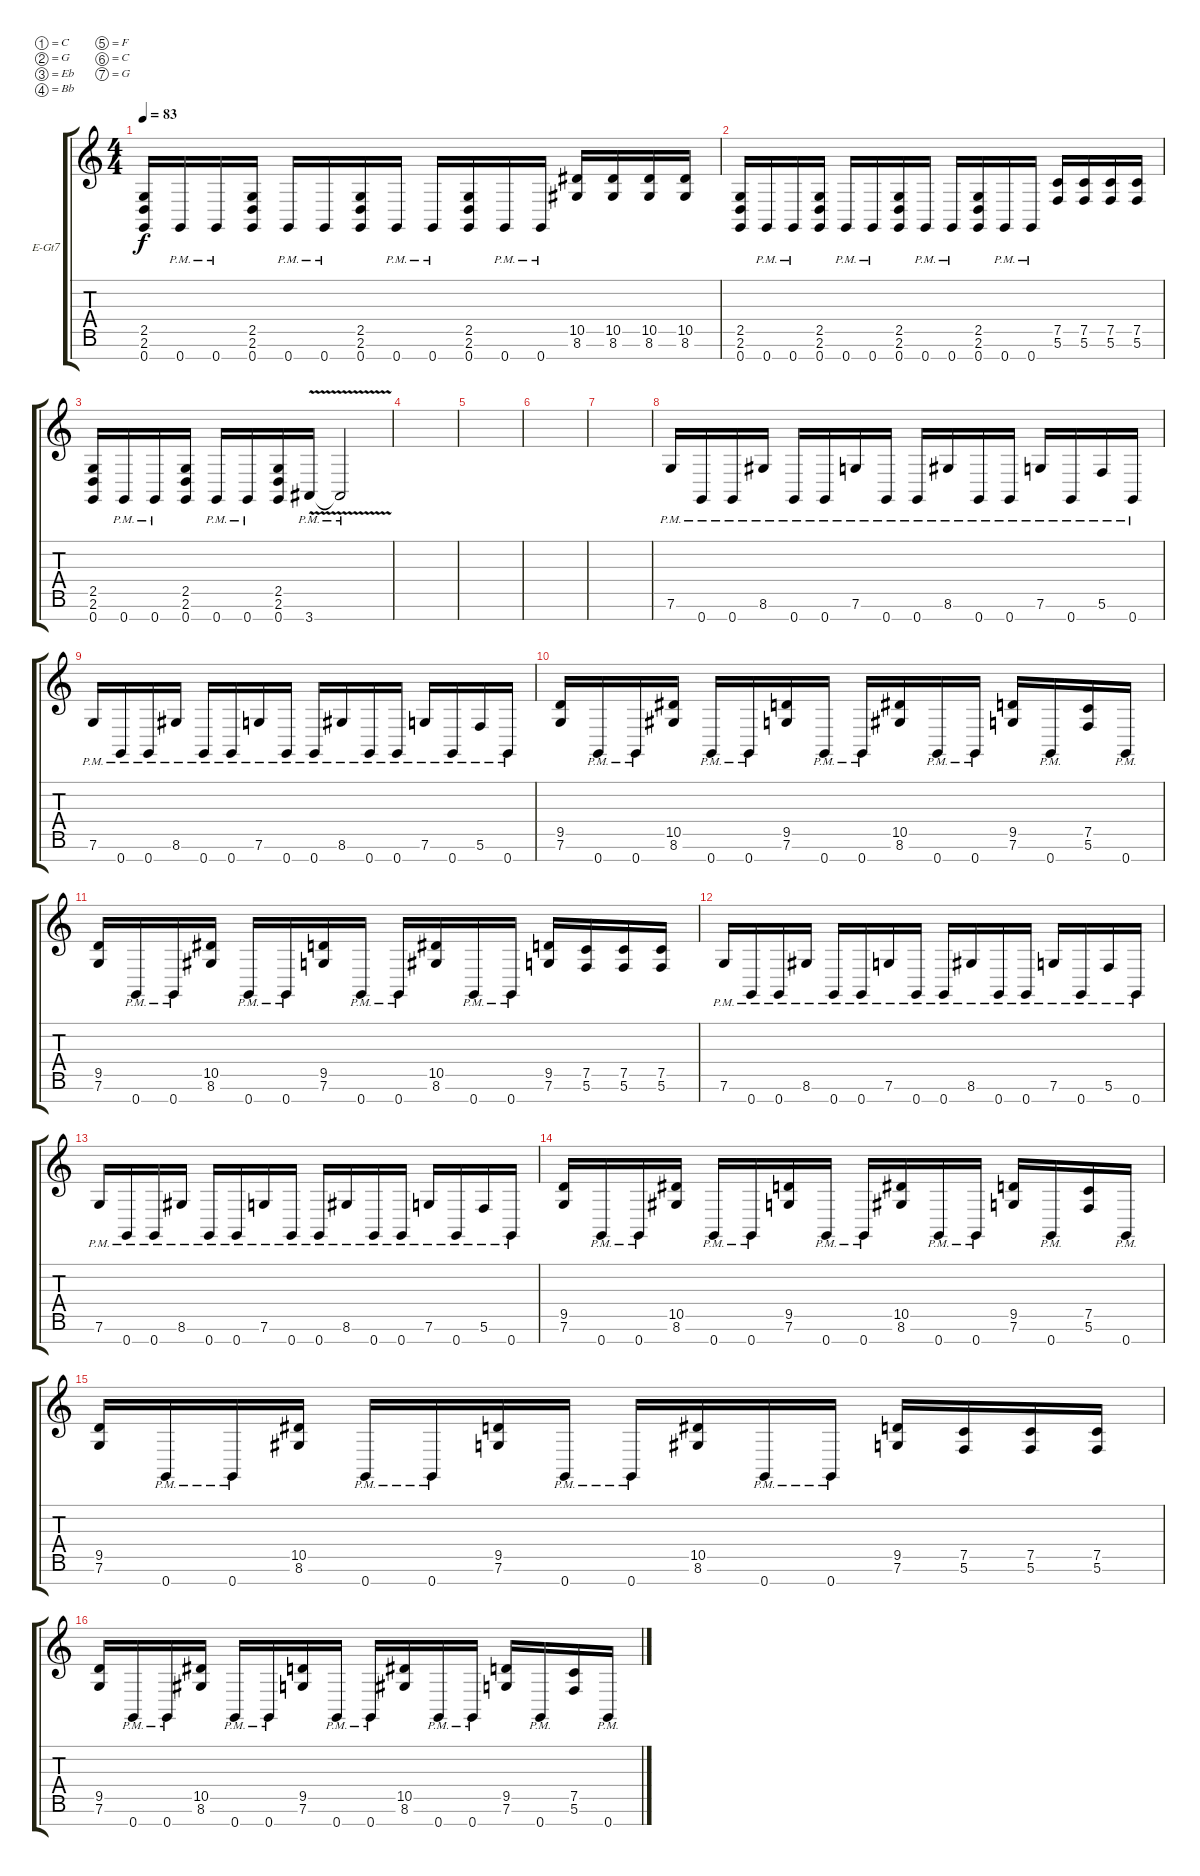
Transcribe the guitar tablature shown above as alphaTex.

\defaultSystemsLayout 4
\bracketExtendMode groupsimilarinstruments
\firstSystemTrackNameOrientation horizontal
\otherSystemsTrackNameOrientation horizontal
\track ("Rhythm" "E-Gt7") {instrument distortionguitar}
\staff {score tabs}
\tuning (C4 G3 Eb3 Bb2 F2 C2 G1)
\ts (4 4)
\tempo 83
\clef g2
\ks c
(0.7 2.6 2.5).16{dy f} 0.7{pm}.16 0.7{pm}.16 (0.7 2.6 2.5).16 0.7{pm}.16 0.7{pm}.16 (0.7 2.6 2.5).16 0.7{pm}.16 0.7{pm}.16 (0.7 2.6 2.5).16 0.7{pm}.16 0.7{pm}.16 (8.6 10.5).16 (8.6 10.5).16 (8.6 10.5).16 (8.6 10.5).16 |
(0.7 2.6 2.5).16 0.7{pm}.16 0.7{pm}.16 (0.7 2.6 2.5).16 0.7{pm}.16 0.7{pm}.16 (0.7 2.6 2.5).16 0.7{pm}.16 0.7{pm}.16 (0.7 2.6 2.5).16 0.7{pm}.16 0.7{pm}.16 (5.6 7.5).16 (5.6 7.5).16 (5.6 7.5).16 (5.6 7.5).16 |
(0.7 2.6 2.5).16 0.7{pm}.16 0.7{pm}.16 (0.7 2.6 2.5).16 0.7{pm}.16 0.7{pm}.16 (0.7 2.6 2.5).16 3.7{v pm}.16 3.7{v pm t}.2 |
|
|
|
|
7.6{pm}.16 0.7{pm}.16 0.7{pm}.16 8.6{pm}.16 0.7{pm}.16 0.7{pm}.16 7.6{pm}.16 0.7{pm}.16 0.7{pm}.16 8.6{pm}.16 0.7{pm}.16 0.7{pm}.16 7.6{pm}.16 0.7{pm}.16 5.6{pm}.16 0.7{pm}.16 |
7.6{pm}.16 0.7{pm}.16 0.7{pm}.16 8.6{pm}.16 0.7{pm}.16 0.7{pm}.16 7.6{pm}.16 0.7{pm}.16 0.7{pm}.16 8.6{pm}.16 0.7{pm}.16 0.7{pm}.16 7.6{pm}.16 0.7{pm}.16 5.6{pm}.16 0.7{pm}.16 |
(7.6 9.5).16 0.7{pm}.16 0.7{pm}.16 (8.6 10.5).16 0.7{pm}.16 0.7{pm}.16 (7.6 9.5).16 0.7{pm}.16 0.7{pm}.16 (8.6 10.5).16 0.7{pm}.16 0.7{pm}.16 (7.6 9.5).16 0.7{pm}.16 (5.6 7.5).16 0.7{pm}.16 |
(7.6 9.5).16 0.7{pm}.16 0.7{pm}.16 (8.6 10.5).16 0.7{pm}.16 0.7{pm}.16 (7.6 9.5).16 0.7{pm}.16 0.7{pm}.16 (8.6 10.5).16 0.7{pm}.16 0.7{pm}.16 (7.6 9.5).16 (5.6 7.5).16 (5.6 7.5).16 (5.6 7.5).16 |
7.6{pm}.16 0.7{pm}.16 0.7{pm}.16 8.6{pm}.16 0.7{pm}.16 0.7{pm}.16 7.6{pm}.16 0.7{pm}.16 0.7{pm}.16 8.6{pm}.16 0.7{pm}.16 0.7{pm}.16 7.6{pm}.16 0.7{pm}.16 5.6{pm}.16 0.7{pm}.16 |
7.6{pm}.16 0.7{pm}.16 0.7{pm}.16 8.6{pm}.16 0.7{pm}.16 0.7{pm}.16 7.6{pm}.16 0.7{pm}.16 0.7{pm}.16 8.6{pm}.16 0.7{pm}.16 0.7{pm}.16 7.6{pm}.16 0.7{pm}.16 5.6{pm}.16 0.7{pm}.16 |
(7.6 9.5).16 0.7{pm}.16 0.7{pm}.16 (8.6 10.5).16 0.7{pm}.16 0.7{pm}.16 (7.6 9.5).16 0.7{pm}.16 0.7{pm}.16 (8.6 10.5).16 0.7{pm}.16 0.7{pm}.16 (7.6 9.5).16 0.7{pm}.16 (5.6 7.5).16 0.7{pm}.16 |
(7.6 9.5).16 0.7{pm}.16 0.7{pm}.16 (8.6 10.5).16 0.7{pm}.16 0.7{pm}.16 (7.6 9.5).16 0.7{pm}.16 0.7{pm}.16 (8.6 10.5).16 0.7{pm}.16 0.7{pm}.16 (7.6 9.5).16 (5.6 7.5).16 (5.6 7.5).16 (5.6 7.5).16 |
(7.6 9.5).16 0.7{pm}.16 0.7{pm}.16 (8.6 10.5).16 0.7{pm}.16 0.7{pm}.16 (7.6 9.5).16 0.7{pm}.16 0.7{pm}.16 (8.6 10.5).16 0.7{pm}.16 0.7{pm}.16 (7.6 9.5).16 0.7{pm}.16 (5.6 7.5).16 0.7{pm}.16
